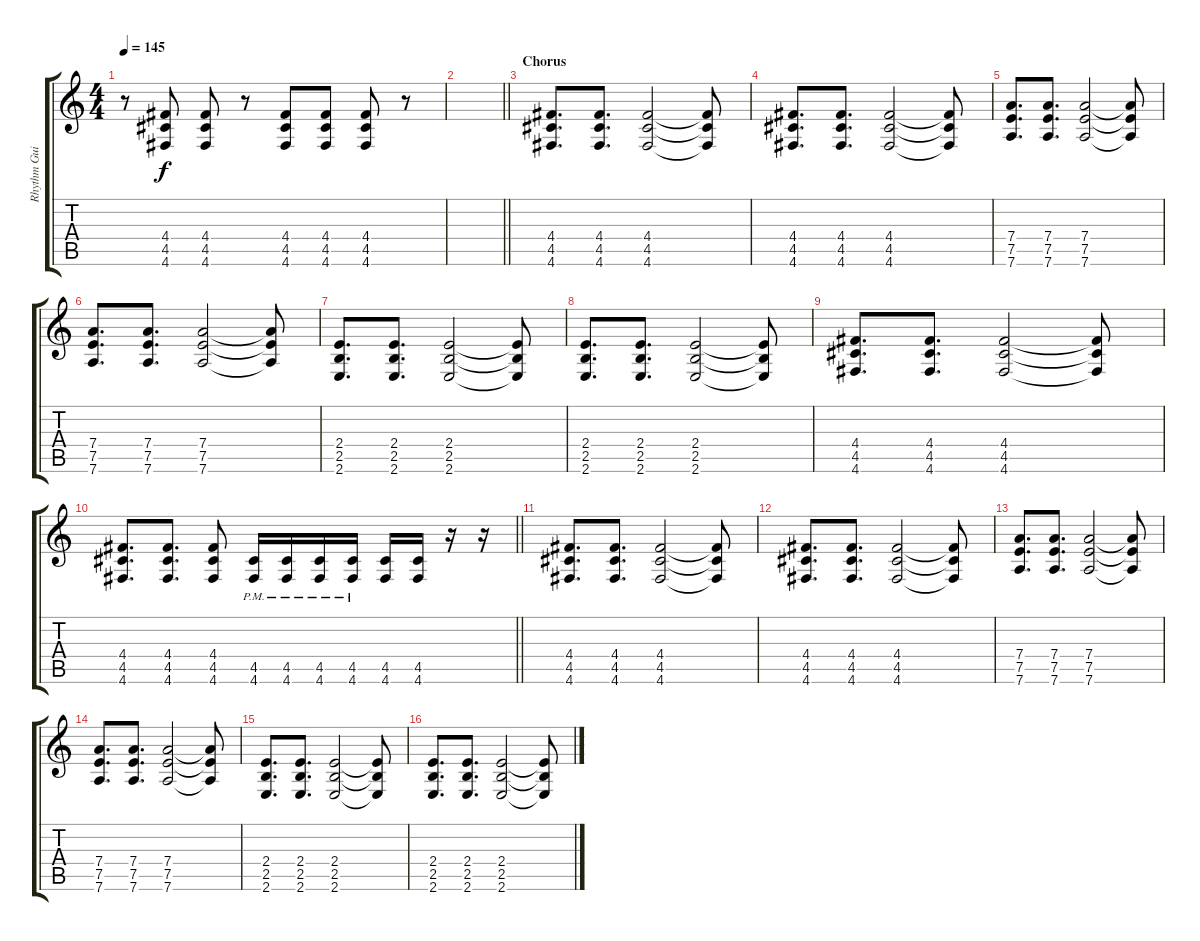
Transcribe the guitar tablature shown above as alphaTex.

\track ("Rhythm Guitar 2" "Rhythm Gui") {instrument distortionguitar}
\staff {score tabs}
\tuning (E4 B3 G3 D3 A2 D2) {hide}
\ts (4 4)
\tempo 145
\clef g2
\ks c
r.8{dy f} (4.4 4.5 4.6).8 (4.4 4.5 4.6).8 r.8 (4.4 4.5 4.6).8 (4.4 4.5 4.6).8 (4.4 4.5 4.6).8 r.8 |
\barLineRight lightlight
|
\section ("" "Chorus")
(4.4 4.5 4.6).8{d} (4.4 4.5 4.6).8{d} (4.4 4.5 4.6).2 (4.4{t} 4.5{t} 4.6{t}).8 |
(4.4 4.5 4.6).8{d} (4.4 4.5 4.6).8{d} (4.4 4.5 4.6).2 (4.4{t} 4.5{t} 4.6{t}).8 |
(7.4 7.5 7.6).8{d} (7.4 7.5 7.6).8{d} (7.4 7.5 7.6).2 (7.4{t} 7.5{t} 7.6{t}).8 |
(7.4 7.5 7.6).8{d} (7.4 7.5 7.6).8{d} (7.4 7.5 7.6).2 (7.4{t} 7.5{t} 7.6{t}).8 |
(2.4 2.5 2.6).8{d} (2.4 2.5 2.6).8{d} (2.4 2.5 2.6).2 (2.4{t} 2.5{t} 2.6{t}).8 |
(2.4 2.5 2.6).8{d} (2.4 2.5 2.6).8{d} (2.4 2.5 2.6).2 (2.4{t} 2.5{t} 2.6{t}).8 |
(4.4 4.5 4.6).8{d} (4.4 4.5 4.6).8{d} (4.4 4.5 4.6).2 (4.4{t} 4.5{t} 4.6{t}).8 |
\barLineRight lightlight
(4.4 4.5 4.6).8{d} (4.4 4.5 4.6).8{d} (4.4 4.5 4.6).8 (4.5{pm} 4.6{pm}).16 (4.5{pm} 4.6{pm}).16 (4.5{pm} 4.6{pm}).16 (4.5{pm} 4.6{pm}).16 (4.5 4.6).16 (4.5 4.6).16 r.16 r.16 |
(4.4 4.5 4.6).8{d} (4.4 4.5 4.6).8{d} (4.4 4.5 4.6).2 (4.4{t} 4.5{t} 4.6{t}).8 |
(4.4 4.5 4.6).8{d} (4.4 4.5 4.6).8{d} (4.4 4.5 4.6).2 (4.4{t} 4.5{t} 4.6{t}).8 |
(7.4 7.5 7.6).8{d} (7.4 7.5 7.6).8{d} (7.4 7.5 7.6).2 (7.4{t} 7.5{t} 7.6{t}).8 |
(7.4 7.5 7.6).8{d} (7.4 7.5 7.6).8{d} (7.4 7.5 7.6).2 (7.4{t} 7.5{t} 7.6{t}).8 |
(2.4 2.5 2.6).8{d} (2.4 2.5 2.6).8{d} (2.4 2.5 2.6).2 (2.4{t} 2.5{t} 2.6{t}).8 |
(2.4 2.5 2.6).8{d} (2.4 2.5 2.6).8{d} (2.4 2.5 2.6).2 (2.4{t} 2.5{t} 2.6{t}).8
